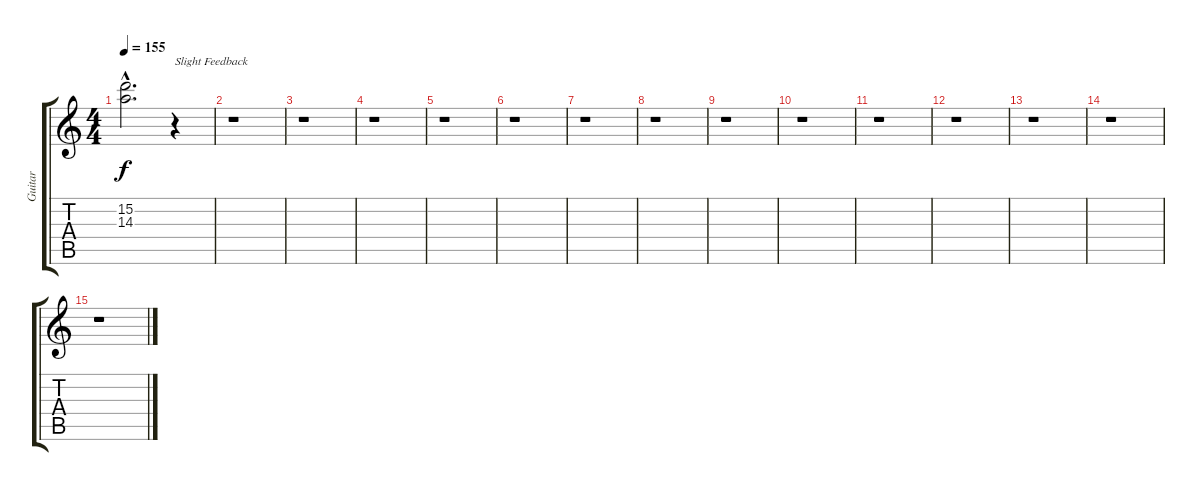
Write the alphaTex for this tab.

\track ("Guitar              " "Guitar    ") {instrument distortionguitar}
\staff {score tabs}
\tuning (E4 B3 G3 D3 A2 D2) {hide}
\ts (4 4)
\tempo 155
\clef g2
\ks c
(15.2{hac t} 14.3{hac t}).2{d dy f} r.4{txt "Slight Feedback"} |
r.1 |
r.1 |
r.1 |
r.1 |
r.1 |
r.1 |
r.1 |
r.1 |
r.1 |
r.1 |
r.1 |
r.1 |
r.1 |
r.1
